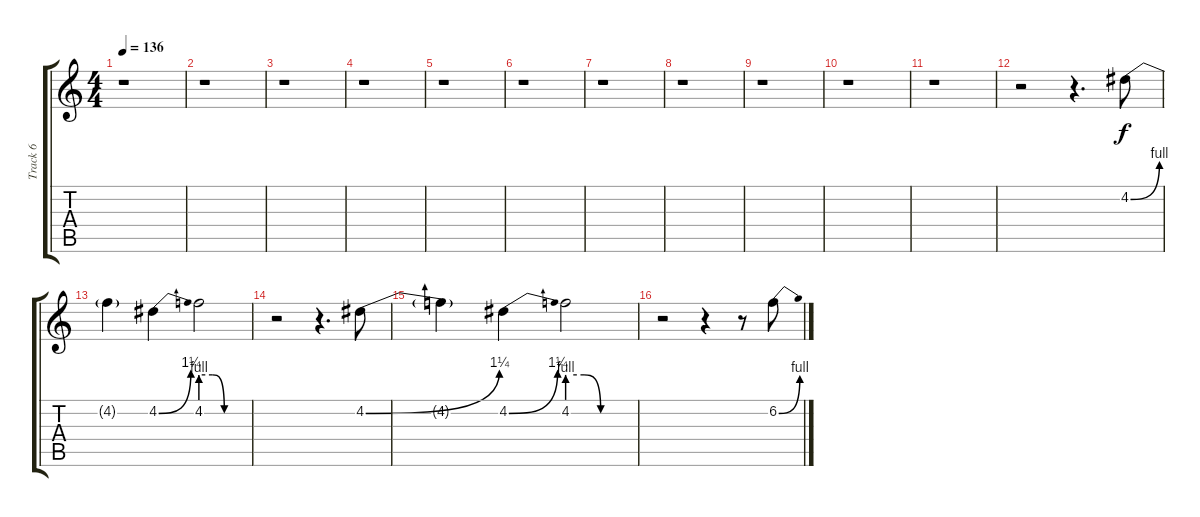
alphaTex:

\track ("Track 6" "Track 6") {instrument distortionguitar}
\staff {score tabs}
\tuning (E4 B3 G3 D3 A2 E2) {hide}
\ts (4 4)
\tempo 136
\clef g2
\ks c
r.1{dy f} |
r.1 |
r.1 |
r.1 |
r.1 |
r.1 |
r.1 |
r.1 |
r.1 |
r.1 |
r.1 |
r.2 r.4{d} 4.2{be (bend 0 0 60 4)}.8 |
4.2{t}.4 4.2{be (bend 0 0 60 5)}.4 4.2{be (custom 0 4 15 4 30 0 60 0)}.2 |
r.2 r.4{d} 4.2{be (bend 0 0 60 5)}.8 |
4.2{t}.4 4.2{be (bend 0 0 60 5)}.4 4.2{be (custom 0 4 15 4 30 0 60 0)}.2 |
r.2 r.4 r.8 6.2{be (bend 0 0 60 4)}.8
